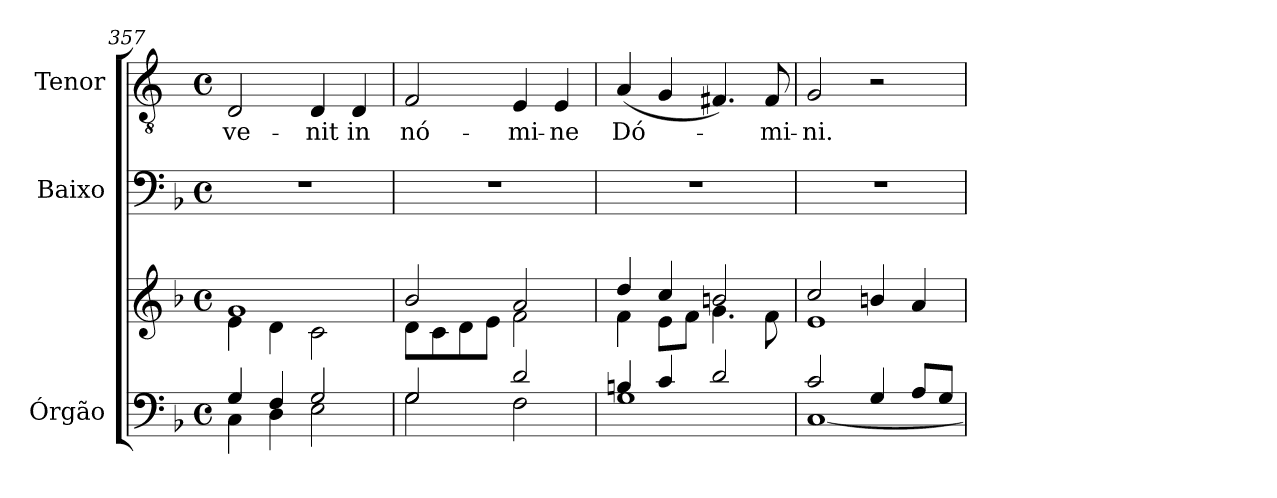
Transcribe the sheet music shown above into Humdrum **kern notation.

**kern	**kern	**kern	**kern	**text
*part3	*part3	*part2	*part1	*part1
*staff4	*staff3	*staff2	*staff1	*staff1
*I"Órgão	*	*I"Baixo	*I"Tenor	*
*I'Órg.	*	*	*I'Tr.	*
*clefF4	*clefG2	*clefF4	*clefGv2	*
*	*	*	*ITrd4c7	*
*k[b-]	*k[b-]	*k[b-]	*k[b-]	*
*F:	*F:	*F:	*F:	*
*M4/4	*M4/4	*M4/4	*M4/4	*
*met(c)	*met(c)	*met(c)	*met(c)	*
=357	=357	=357	=357	=357
*^	*^	*	*	*
!	!	!	!	!	!	!LO:LY:b:color=#000000
4Gi/	4Ci\	1gi	4ei\	1r	2GGi/	ve-
4Fi/	4Di\	.	4di\	.	.	.
!	!	!	!	!	!	!LO:LY:b:color=#000000
2Gi/	2Ei\	.	2ci\	.	4GGi/	-nit
!	!	!	!	!	!	!LO:LY:b:color=#000000
.	.	.	.	.	4GGi/	in
=358	=358	=358	=358	=358	=358	=358
!	!	!	!	!	!	!LO:LY:b:color=#000000
2Gi/	2Gi\	2b-i/	8di\L	1r	2BB-i/	nó-
.	.	.	8ci\	.	.	.
.	.	.	8di\	.	.	.
.	.	.	8ei\J	.	.	.
!	!	!	!	!	!	!LO:LY:b:color=#000000
2di/	2Fi\	2ai/	2fi\	.	4AAi/	-mi-
!	!	!	!	!	!	!LO:LY:b:color=#000000
.	.	.	.	.	4AAi/	-ne
=359	=359	=359	=359	=359	=359	=359
!	!	!	!	!	!	!LO:LY:b:color=#000000
4Bni/	1Gi	4ddi/	4fi\	1r	(4Di/	Dó-
4ci/	.	4cci/	8ei\L	.	4Ci/	.
.	.	.	8fi\J	.	.	.
2di/	.	2bni/	4.gi\	.	4.BBni/)	.
!	!	!	!	!	!	!LO:LY:b:color=#000000
.	.	.	8fi\	.	8BBi/	-mi-
!!LO:LB:g=z
=360	=360	=360	=360	=360	=360	=360
!	!	!	!	!	!	!LO:LY:b:color=#000000
2ci/	[<1Ci	2cci/	1ei	1r	2Ci/	-ni.
4Gi/	.	4bni/	.	.	2r	.
8Ai/L	.	4ai/	.	.	.	.
8Gi/J	.	.	.	.	.	.
*v	*v	*	*	*	*	*
*	*v	*v	*	*	*
=	=	=	=	=
*-	*-	*-	*-	*-
